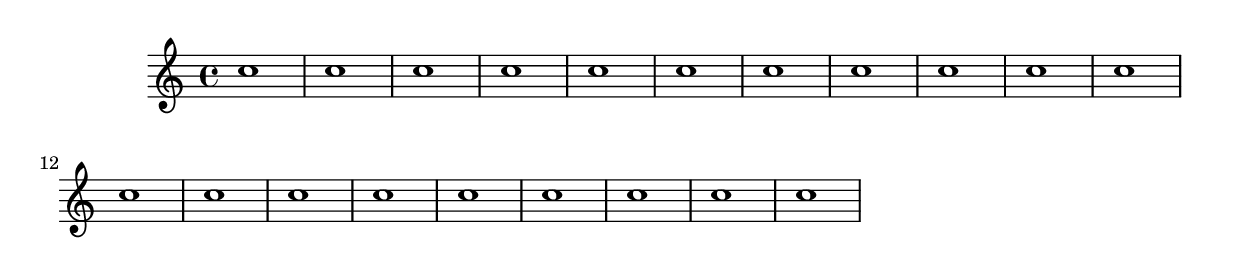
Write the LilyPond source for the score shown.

\version "2.12.0"

\header {

  texidoc = "If @code{ragged-last} is set, the systems are broken
    similar to paragraph formatting in text: the last line is
    unjustified. "

}

\layout{
  ragged-last = ##t
}

\relative c'' \new Staff { \repeat unfold 20 { c1 } }

